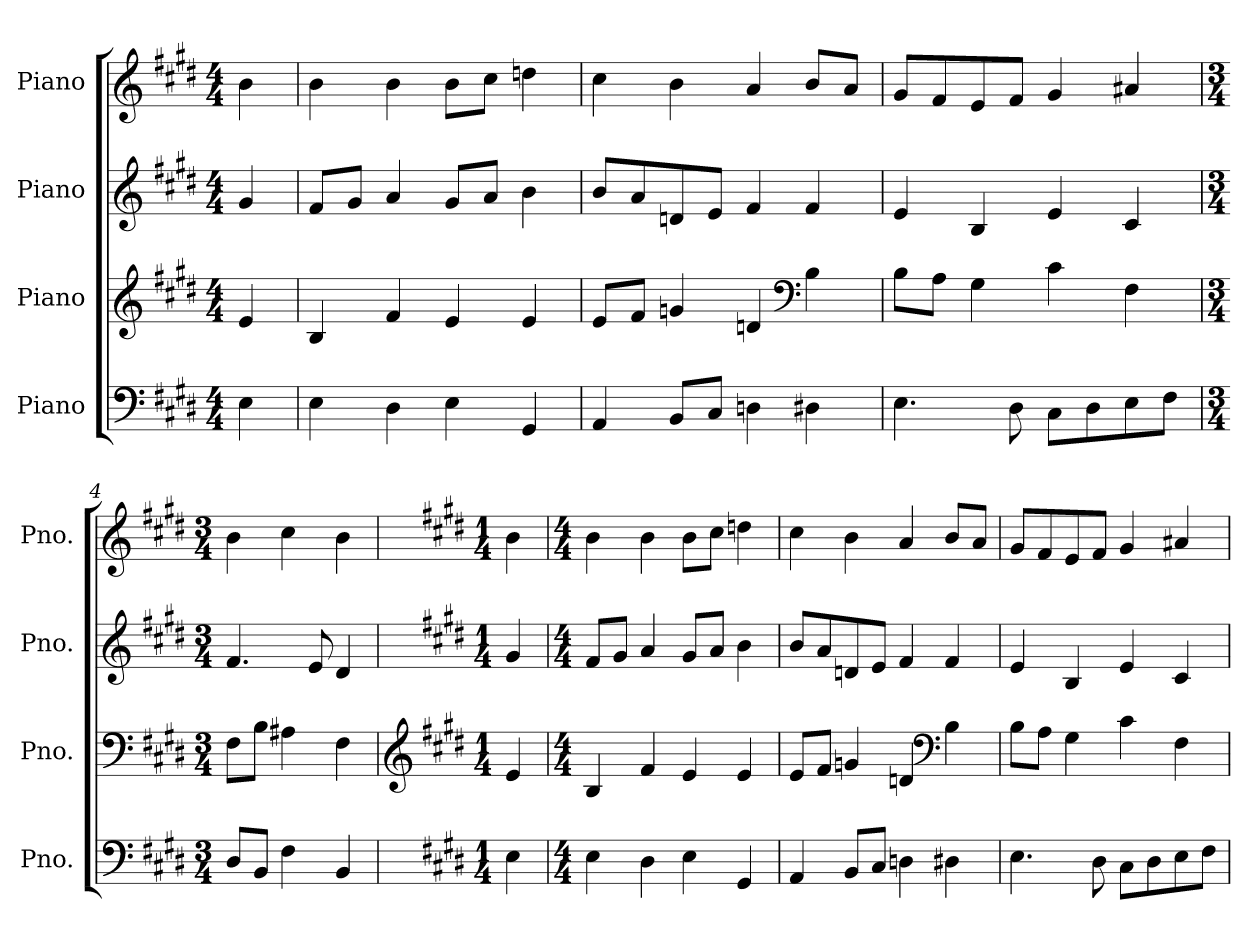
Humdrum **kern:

**kern	**kern	**kern	**kern
*part4	*part3	*part2	*part1
*staff4	*staff3	*staff2	*staff1
*I"Piano	*I"Piano	*I"Piano	*I"Piano
*I'Pno.	*I'Pno.	*I'Pno.	*I'Pno.
*clefF4	*clefG2	*clefG2	*clefG2
*k[f#c#g#d#]	*k[f#c#g#d#]	*k[f#c#g#d#]	*k[f#c#g#d#]
*M4/4	*M4/4	*M4/4	*M4/4
*MM120	*MM120	*MM120	*MM120
=	=	=	=
4E\	4e/	4g#/	4b\
=1	=1	=1	=1
4E\	4B/	8f#/L	4b\
.	.	8g#/J	.
4D#\	4f#/	4a/	4b\
4E\	4e/	8g#/L	8b\L
.	.	8a/J	8cc#\J
4GG#/	4e/	4b\	4ddn\
=2	=2	=2	=2
4AA/	8e/L	8b/L	4cc#\
.	8f#/J	8a/	.
8BB/L	4gn/	8dn/	4b\
8C#/J	.	8e/J	.
4Dn\	4dn/	4f#/	4a/
*	*clefF4	*	*
4D#X\	4B\	4f#/	8b/L
.	.	.	8a/J
=3	=3	=3	=3
4.E\	8B\L	4e/	8g#/L
.	8A\J	.	8f#/
.	4G#\	4B/	8e/
8D#\	.	.	8f#/J
8C#\L	4c#\	4e/	4g#/
8D#\	.	.	.
8E\	4F#\	4c#/	4a#X/
8F#\J	.	.	.
=4	=4	=4	=4
*M3/4	*M3/4	*M3/4	*M3/4
8D#/L	8F#\L	4.f#/	4b\
8BB/J	8B\J	.	.
4F#\	4A#X\	.	4cc#\
.	.	8e/	.
4BB/	4F#\	4d#/	4b\
!!LO:LB:g=z
=5	=5	=5	=5
*	*clefG2	*	*
*k[f#c#g#d#]	*k[f#c#g#d#]	*k[f#c#g#d#]	*k[f#c#g#d#]
*M1/4	*M1/4	*M1/4	*M1/4
4E\	4e/	4g#/	4b\
=6	=6	=6	=6
*M4/4	*M4/4	*M4/4	*M4/4
4E\	4B/	8f#/L	4b\
.	.	8g#/J	.
4D#\	4f#/	4a/	4b\
4E\	4e/	8g#/L	8b\L
.	.	8a/J	8cc#\J
4GG#/	4e/	4b\	4ddn\
=7	=7	=7	=7
4AA/	8e/L	8b/L	4cc#\
.	8f#/J	8a/	.
8BB/L	4gn/	8dn/	4b\
8C#/J	.	8e/J	.
4Dn\	4dn/	4f#/	4a/
*	*clefF4	*	*
4D#X\	4B\	4f#/	8b/L
.	.	.	8a/J
=8	=8	=8	=8
4.E\	8B\L	4e/	8g#/L
.	8A\J	.	8f#/
.	4G#\	4B/	8e/
8D#\	.	.	8f#/J
8C#\L	4c#\	4e/	4g#/
8D#\	.	.	.
8E\	4F#\	4c#/	4a#X/
8F#\J	.	.	.
=	=	=	=
*-	*-	*-	*-
